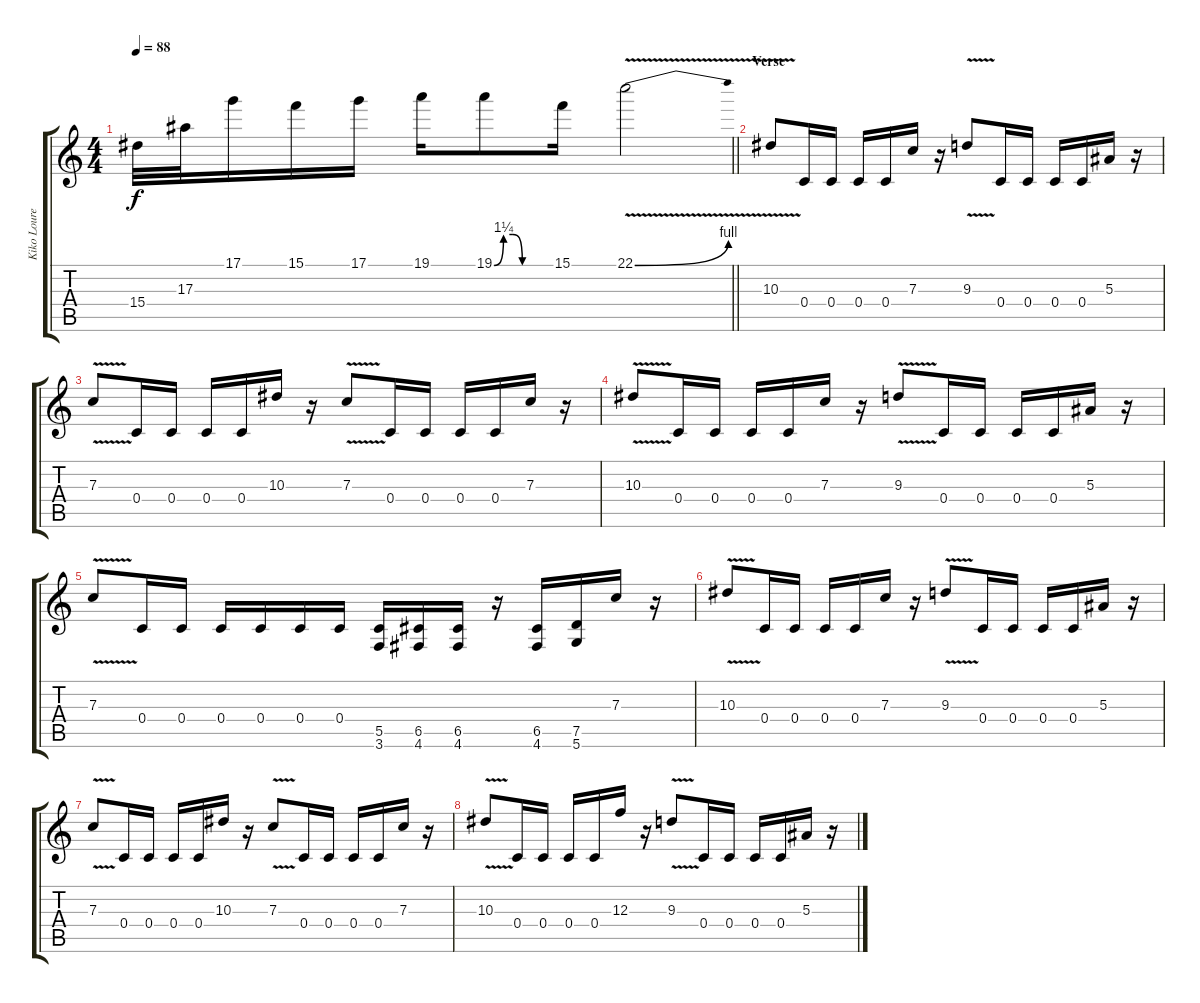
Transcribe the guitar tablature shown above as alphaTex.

\track ("Kiko Loureiro" "Kiko Loure") {instrument distortionguitar}
\staff {score tabs}
\tuning (D4 A3 F3 C3 G2 D2) {hide}
\ts (4 4)
\tempo 88
\clef g2
\barLineRight lightlight
\ks c
15.4.32{dy f} 17.3.32 17.1.16 15.1.16 17.1.16 19.1.16 19.1{be (custom 0 0 10 5 20 5 30 0 60 0)}.8 15.1.16 22.1{be (bend 0 0 60 4) v}.2 |
\section ("" "Verse")
10.3{v}.8 0.4.16 0.4.16 0.4.16 0.4.16 7.3.16 r.16 9.3{v}.8 0.4.16 0.4.16 0.4.16 0.4.16 5.3.16 r.16 |
7.3{v}.8 0.4.16 0.4.16 0.4.16 0.4.16 10.3.16 r.16 7.3{v}.8 0.4.16 0.4.16 0.4.16 0.4.16 7.3.16 r.16 |
10.3{v}.8 0.4.16 0.4.16 0.4.16 0.4.16 7.3.16 r.16 9.3{v}.8 0.4.16 0.4.16 0.4.16 0.4.16 5.3.16 r.16 |
7.3{v}.8 0.4.16 0.4.16 0.4.16 0.4.16 0.4.16 0.4.16 (5.5 3.6).16 (6.5 4.6).16 (6.5 4.6).16 r.16 (6.5 4.6).16 (7.5 5.6).16 7.3.16 r.16 |
10.3{v}.8 0.4.16 0.4.16 0.4.16 0.4.16 7.3.16 r.16 9.3{v}.8 0.4.16 0.4.16 0.4.16 0.4.16 5.3.16 r.16 |
7.3{v}.8 0.4.16 0.4.16 0.4.16 0.4.16 10.3.16 r.16 7.3{v}.8 0.4.16 0.4.16 0.4.16 0.4.16 7.3.16 r.16 |
10.3{v}.8 0.4.16 0.4.16 0.4.16 0.4.16 12.3.16 r.16 9.3{v}.8 0.4.16 0.4.16 0.4.16 0.4.16 5.3.16 r.16
